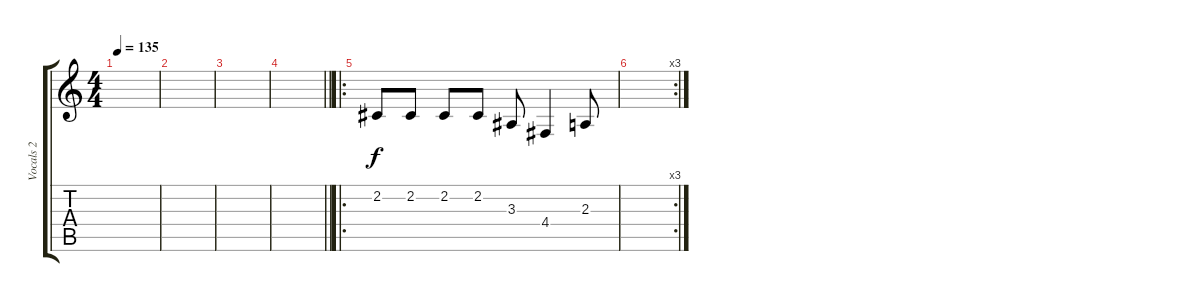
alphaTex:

\track ("Vocals 2" "Vocals 2") {instrument altosax}
\staff {score tabs}
\tuning (E4 B3 G3 D3 A2 E2) {hide}
\ts (4 4)
\tempo 135
\clef g2
\ks c
|
|
|
\barLineRight lightlight
|
\ro
2.2.8 2.2.8 2.2.8 2.2.8 3.3.8 4.4.4 2.3.8 |
\rc 3
